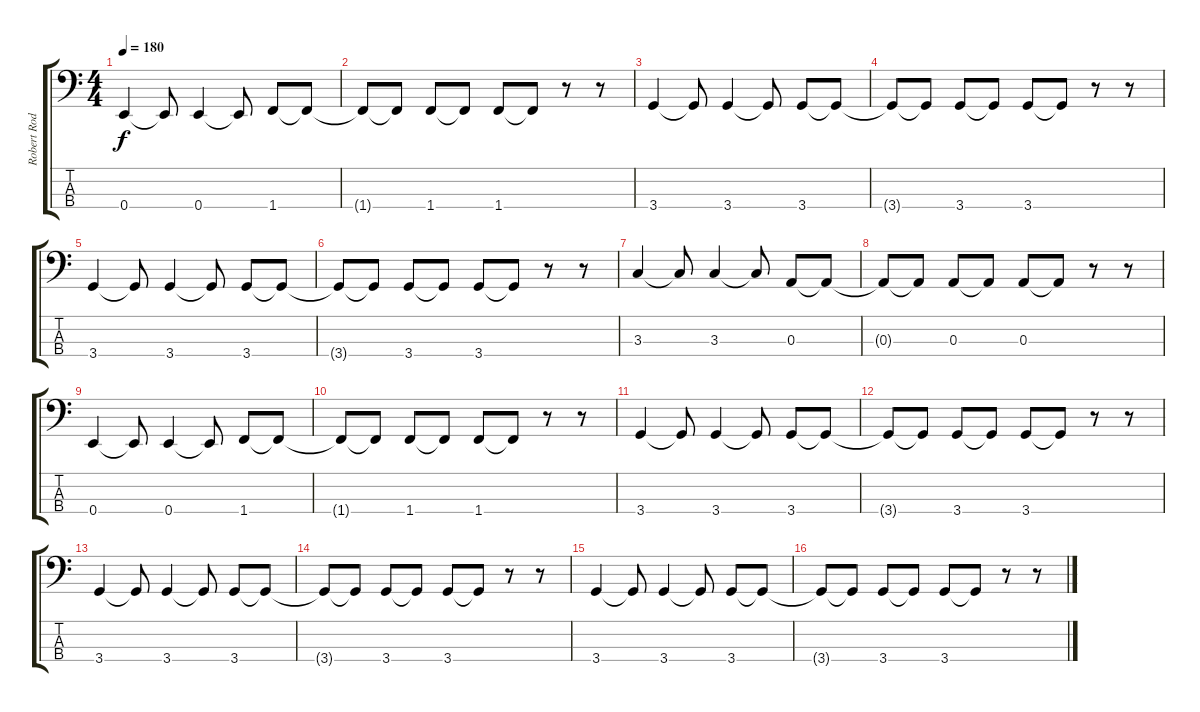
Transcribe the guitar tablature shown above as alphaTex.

\track ("Robert Rodriguez (Bajo)" "Robert Rod") {instrument electricbassfinger}
\staff {score tabs}
\tuning (G2 D2 A1 E1) {hide}
\ts (4 4)
\tempo 180
\clef f4
\ks c
0.4.4{dy f} 0.4{t}.8 0.4.4 0.4{t}.8 1.4.8 1.4{t}.8 |
1.4{t}.8 1.4{t}.8 1.4.8 1.4{t}.8 1.4.8 1.4{t}.8 r.8 r.8 |
3.4.4 3.4{t}.8 3.4.4 3.4{t}.8 3.4.8 3.4{t}.8 |
3.4{t}.8 3.4{t}.8 3.4.8 3.4{t}.8 3.4.8 3.4{t}.8 r.8 r.8 |
3.4.4 3.4{t}.8 3.4.4 3.4{t}.8 3.4.8 3.4{t}.8 |
3.4{t}.8 3.4{t}.8 3.4.8 3.4{t}.8 3.4.8 3.4{t}.8 r.8 r.8 |
3.3.4 3.3{t}.8 3.3.4 3.3{t}.8 0.3.8 0.3{t}.8 |
0.3{t}.8 0.3{t}.8 0.3.8 0.3{t}.8 0.3.8 0.3{t}.8 r.8 r.8 |
0.4.4 0.4{t}.8 0.4.4 0.4{t}.8 1.4.8 1.4{t}.8 |
1.4{t}.8 1.4{t}.8 1.4.8 1.4{t}.8 1.4.8 1.4{t}.8 r.8 r.8 |
3.4.4 3.4{t}.8 3.4.4 3.4{t}.8 3.4.8 3.4{t}.8 |
3.4{t}.8 3.4{t}.8 3.4.8 3.4{t}.8 3.4.8 3.4{t}.8 r.8 r.8 |
3.4.4 3.4{t}.8 3.4.4 3.4{t}.8 3.4.8 3.4{t}.8 |
3.4{t}.8 3.4{t}.8 3.4.8 3.4{t}.8 3.4.8 3.4{t}.8 r.8 r.8 |
3.4.4 3.4{t}.8 3.4.4 3.4{t}.8 3.4.8 3.4{t}.8 |
3.4{t}.8 3.4{t}.8 3.4.8 3.4{t}.8 3.4.8 3.4{t}.8 r.8 r.8
